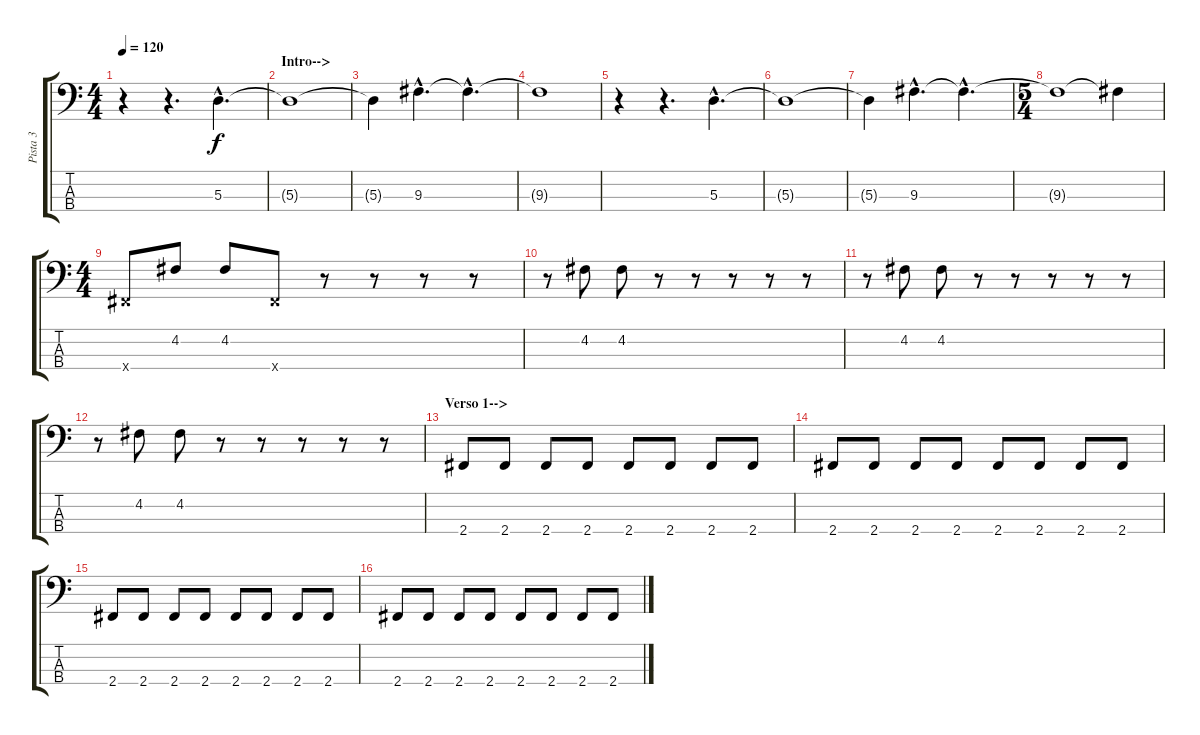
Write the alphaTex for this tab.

\track ("Pista 3" "Pista 3") {instrument electricbassfinger}
\staff {score tabs}
\tuning (G2 D2 A1 E1) {hide}
\ts (4 4)
\tempo 120
\clef f4
\ks c
r.4{dy f instrument electricbassfinger} r.4{d} 5.3{hac}.4{d} |
\section ("" "Intro-->")
5.3{t}.1 |
5.3{t}.4 9.3{hac}.4{d} 9.3{hac t}.4{d} |
9.3{t}.1 |
r.4 r.4{d} 5.3{hac}.4{d} |
5.3{t}.1 |
5.3{t}.4 9.3{hac}.4{d} 9.3{hac t}.4{d} |
\ts (5 4)
9.3{t}.1 9.3{t}.4 |
\ts (4 4)
2.4{x}.8 4.2.8 4.2.8 2.4{x}.8 r.8 r.8 r.8 r.8 |
r.8 4.2.8 4.2.8 r.8 r.8 r.8 r.8 r.8 |
r.8 4.2.8 4.2.8 r.8 r.8 r.8 r.8 r.8 |
r.8 4.2.8 4.2.8 r.8 r.8 r.8 r.8 r.8 |
\section ("" "Verso 1-->")
2.4.8 2.4.8 2.4.8 2.4.8 2.4.8 2.4.8 2.4.8 2.4.8 |
2.4.8 2.4.8 2.4.8 2.4.8 2.4.8 2.4.8 2.4.8 2.4.8 |
2.4.8 2.4.8 2.4.8 2.4.8 2.4.8 2.4.8 2.4.8 2.4.8 |
2.4.8 2.4.8 2.4.8 2.4.8 2.4.8 2.4.8 2.4.8 2.4.8
